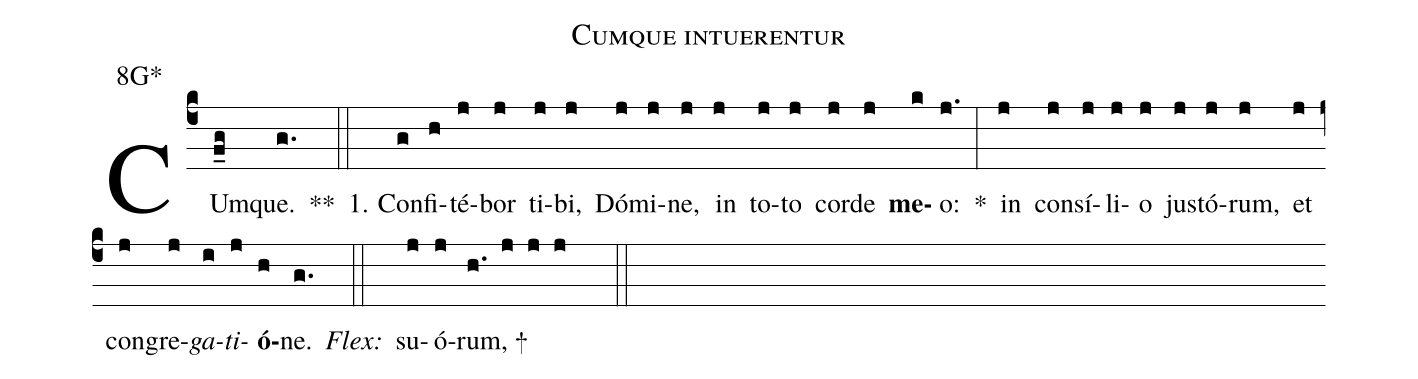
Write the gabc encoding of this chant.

name:Cumque intuerentur;
office-part:Antiphona;
mode:8;
annotation:8G*;
%%
(c4) CUm(f_g)que.(g.) **(::)
1. Con(g)fi(h)té(j)bor(j) ti(j)bi,(j) Dó(j)mi(j)ne,(j) in(j) to(j)to(j) cor(j)de(j) <b>me</b>(k)o:(j.) *(:) in(j) con(j)sí(j)li(j)o(j) jus(j)tó(j)rum,(j) et(j) con(j)gre(j)<i>ga</i>(i)<i>ti</i>(j)<b>ó</b>(h)ne.(g.)
<i>Flex:</i>(::)  su(j)ó(j)rum, +(h. j j j  ::)
